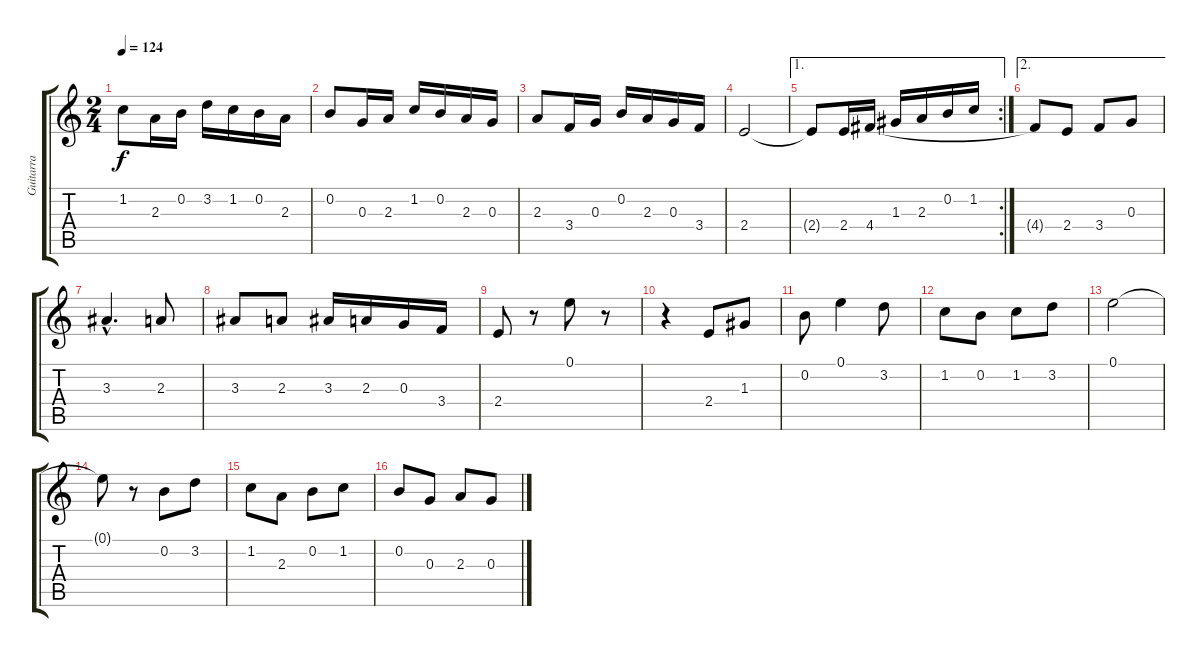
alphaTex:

\track ("Guitarra" "Guitarra") {instrument acousticguitarnylon}
\staff {score tabs}
\tuning (E4 B3 G3 D3 A2 E2) {hide}
\ts (2 4)
\tempo 124
\clef g2
\ks c
1.2{t}.8{dy f} 2.3.16 0.2.16 3.2.16 1.2.16 0.2.16 2.3.16 |
0.2.8 0.3.16 2.3.16 1.2.16 0.2.16 2.3.16 0.3.16 |
2.3.8 3.4.16 0.3.16 0.2.16 2.3.16 0.3.16 3.4.16 |
2.4.2 |
\ae 1
\rc 2
2.4{t}.8 2.4.16 4.4.16 1.3.16 2.3.16 0.2.16 1.2.16 |
\ae 2
4.4{t}.8 2.4.8 3.4.8 0.3.8 |
3.3{hac}.4{d} 2.3.8 |
3.3.8 2.3.8 3.3.16 2.3.16 0.3.16 3.4.16 |
2.4.8 r.8 0.1.8 r.8 |
r.4{volume 16} 2.4.8 1.3.8 |
0.2.8 0.1.4 3.2.8 |
1.2.8 0.2.8 1.2.8 3.2.8 |
0.1.2 |
0.1{t}.8 r.8 0.2.8 3.2.8 |
1.2.8 2.3.8 0.2.8 1.2.8 |
0.2.8 0.3.8 2.3.8 0.3.8
